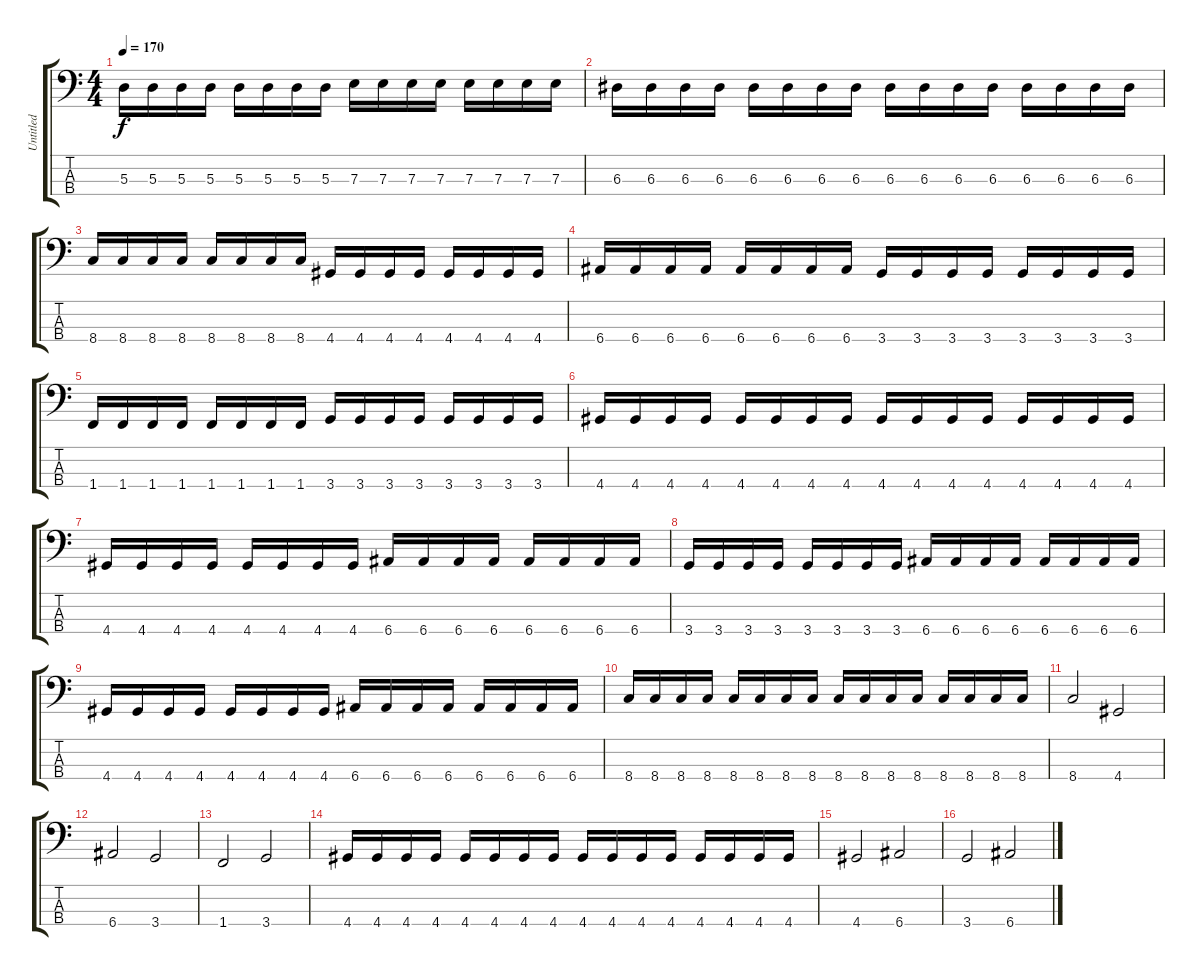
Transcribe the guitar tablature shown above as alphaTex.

\track ("Untitled" "Untitled") {instrument electricbasspick}
\staff {score tabs}
\tuning (G2 D2 A1 E1) {hide}
\ts (4 4)
\tempo 170
\clef f4
\ks c
5.3.16{dy f} 5.3.16 5.3.16 5.3.16 5.3.16 5.3.16 5.3.16 5.3.16 7.3.16 7.3.16 7.3.16 7.3.16 7.3.16 7.3.16 7.3.16 7.3.16 |
6.3.16 6.3.16 6.3.16 6.3.16 6.3.16 6.3.16 6.3.16 6.3.16 6.3.16 6.3.16 6.3.16 6.3.16 6.3.16 6.3.16 6.3.16 6.3.16 |
8.4.16 8.4.16 8.4.16 8.4.16 8.4.16 8.4.16 8.4.16 8.4.16 4.4.16 4.4.16 4.4.16 4.4.16 4.4.16 4.4.16 4.4.16 4.4.16 |
6.4.16 6.4.16 6.4.16 6.4.16 6.4.16 6.4.16 6.4.16 6.4.16 3.4.16 3.4.16 3.4.16 3.4.16 3.4.16 3.4.16 3.4.16 3.4.16 |
1.4.16 1.4.16 1.4.16 1.4.16 1.4.16 1.4.16 1.4.16 1.4.16 3.4.16 3.4.16 3.4.16 3.4.16 3.4.16 3.4.16 3.4.16 3.4.16 |
4.4.16 4.4.16 4.4.16 4.4.16 4.4.16 4.4.16 4.4.16 4.4.16 4.4.16 4.4.16 4.4.16 4.4.16 4.4.16 4.4.16 4.4.16 4.4.16 |
4.4.16 4.4.16 4.4.16 4.4.16 4.4.16 4.4.16 4.4.16 4.4.16 6.4.16 6.4.16 6.4.16 6.4.16 6.4.16 6.4.16 6.4.16 6.4.16 |
3.4.16 3.4.16 3.4.16 3.4.16 3.4.16 3.4.16 3.4.16 3.4.16 6.4.16 6.4.16 6.4.16 6.4.16 6.4.16 6.4.16 6.4.16 6.4.16 |
4.4.16 4.4.16 4.4.16 4.4.16 4.4.16 4.4.16 4.4.16 4.4.16 6.4.16 6.4.16 6.4.16 6.4.16 6.4.16 6.4.16 6.4.16 6.4.16 |
8.4.16 8.4.16 8.4.16 8.4.16 8.4.16 8.4.16 8.4.16 8.4.16 8.4.16 8.4.16 8.4.16 8.4.16 8.4.16 8.4.16 8.4.16 8.4.16 |
8.4.2 4.4.2 |
6.4.2 3.4.2 |
1.4.2 3.4.2 |
4.4.16 4.4.16 4.4.16 4.4.16 4.4.16 4.4.16 4.4.16 4.4.16 4.4.16 4.4.16 4.4.16 4.4.16 4.4.16 4.4.16 4.4.16 4.4.16 |
4.4.2 6.4.2 |
3.4.2 6.4.2
